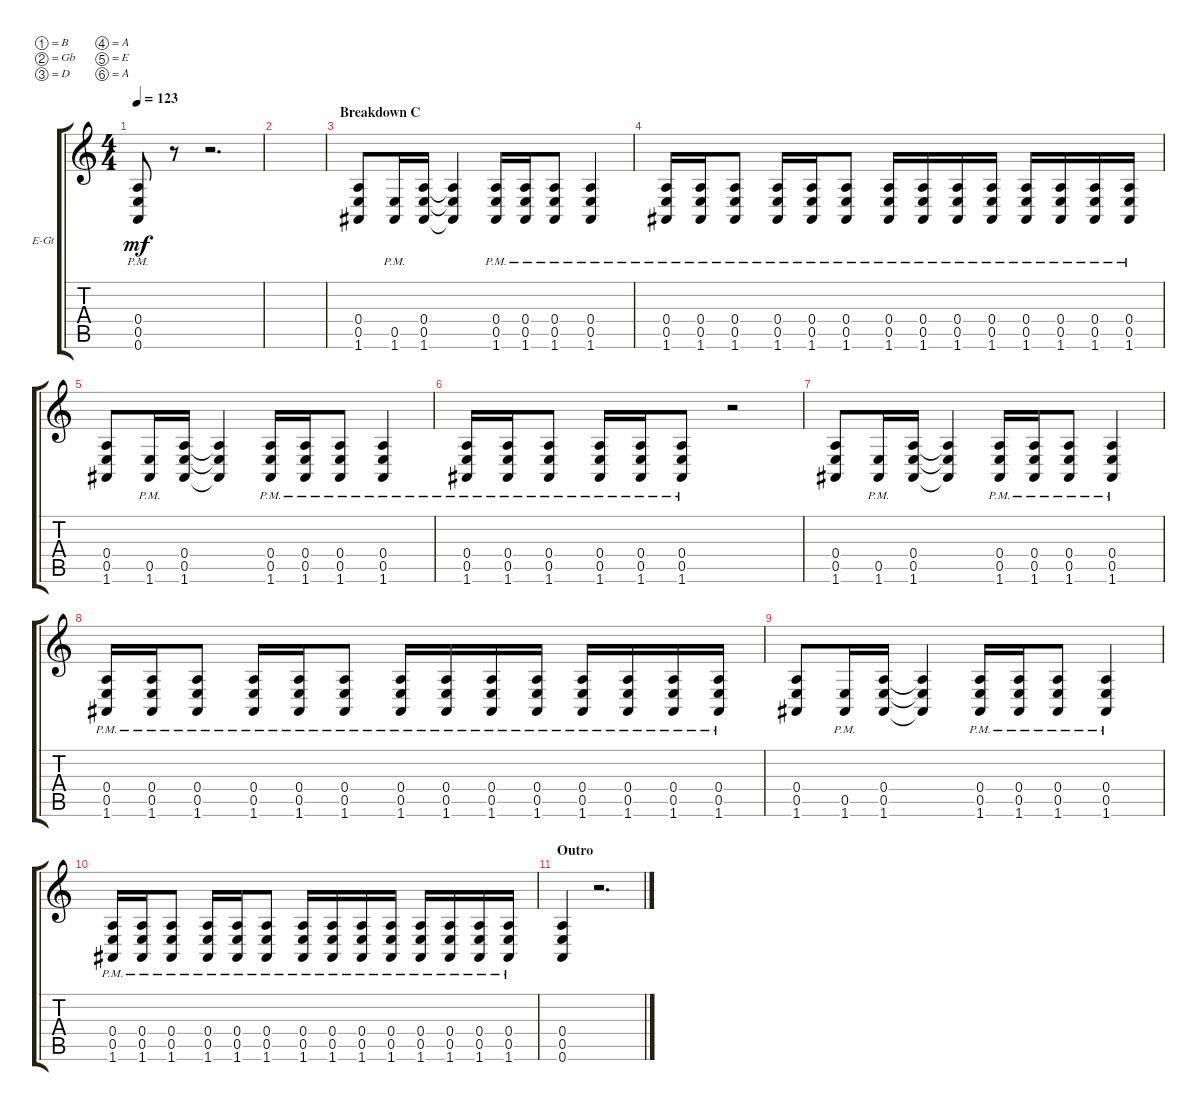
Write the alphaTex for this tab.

\bracketExtendMode groupsimilarinstruments
\firstSystemTrackNameOrientation horizontal
\otherSystemsTrackNameOrientation horizontal
\track ("Rhythm Guitar 1" "E-Gt") {instrument distortionguitar}
\staff {score tabs}
\tuning (B3 Gb3 D3 A2 E2 A1)
\ts (4 4)
\tempo 123
\clef g2
\ks aminor
(0.5{pm} 0.6{pm} 0.4{pm}).8{dy mf} r.8 r.2{d} |
|
\section ("" "Breakdown C")
(1.6 0.5 0.4).8 (1.6{pm} 0.5{pm}).16 (0.5 1.6 0.4).16 (1.6{t} 0.5{t} 0.4{t}).4 (1.6{pm} 0.5{pm} 0.4{pm}).16 (1.6{pm} 0.5{pm} 0.4{pm}).16 (1.6{pm} 0.5{pm} 0.4{pm}).8 (1.6{pm} 0.5{pm} 0.4{pm}).4 |
(1.6{pm} 0.5{pm} 0.4{pm}).16 (1.6{pm} 0.5{pm} 0.4{pm}).16 (1.6{pm} 0.5{pm} 0.4{pm}).8 (1.6{pm} 0.5{pm} 0.4{pm}).16 (1.6{pm} 0.5{pm} 0.4{pm}).16 (1.6{pm} 0.5{pm} 0.4{pm}).8 (1.6{pm} 0.5{pm} 0.4{pm}).16 (1.6{pm} 0.5{pm} 0.4{pm}).16 (1.6{pm} 0.5{pm} 0.4{pm}).16 (1.6{pm} 0.5{pm} 0.4{pm}).16 (1.6{pm} 0.5{pm} 0.4{pm}).16 (1.6{pm} 0.5{pm} 0.4{pm}).16 (1.6{pm} 0.5{pm} 0.4{pm}).16 (1.6{pm} 0.5{pm} 0.4{pm}).16 |
(1.6 0.5 0.4).8 (1.6{pm} 0.5{pm}).16 (0.5 1.6 0.4).16 (1.6{t} 0.5{t} 0.4{t}).4 (1.6{pm} 0.5{pm} 0.4{pm}).16 (1.6{pm} 0.5{pm} 0.4{pm}).16 (1.6{pm} 0.5{pm} 0.4{pm}).8 (1.6{pm} 0.5{pm} 0.4{pm}).4 |
(1.6{pm} 0.5{pm} 0.4{pm}).16 (1.6{pm} 0.5{pm} 0.4{pm}).16 (1.6{pm} 0.5{pm} 0.4{pm}).8 (1.6{pm} 0.5{pm} 0.4{pm}).16 (1.6{pm} 0.5{pm} 0.4{pm}).16 (1.6{pm} 0.5{pm} 0.4{pm}).8 r.2 |
(1.6 0.5 0.4).8 (1.6{pm} 0.5{pm}).16 (0.5 1.6 0.4).16 (1.6{t} 0.5{t} 0.4{t}).4 (1.6{pm} 0.5{pm} 0.4{pm}).16 (1.6{pm} 0.5{pm} 0.4{pm}).16 (1.6{pm} 0.5{pm} 0.4{pm}).8 (1.6{pm} 0.5{pm} 0.4{pm}).4 |
(1.6{pm} 0.5{pm} 0.4{pm}).16 (1.6{pm} 0.5{pm} 0.4{pm}).16 (1.6{pm} 0.5{pm} 0.4{pm}).8 (1.6{pm} 0.5{pm} 0.4{pm}).16 (1.6{pm} 0.5{pm} 0.4{pm}).16 (1.6{pm} 0.5{pm} 0.4{pm}).8 (1.6{pm} 0.5{pm} 0.4{pm}).16 (1.6{pm} 0.5{pm} 0.4{pm}).16 (1.6{pm} 0.5{pm} 0.4{pm}).16 (1.6{pm} 0.5{pm} 0.4{pm}).16 (1.6{pm} 0.5{pm} 0.4{pm}).16 (1.6{pm} 0.5{pm} 0.4{pm}).16 (1.6{pm} 0.5{pm} 0.4{pm}).16 (1.6{pm} 0.5{pm} 0.4{pm}).16 |
(1.6 0.5 0.4).8 (1.6{pm} 0.5{pm}).16 (0.5 1.6 0.4).16 (1.6{t} 0.5{t} 0.4{t}).4 (1.6{pm} 0.5{pm} 0.4{pm}).16 (1.6{pm} 0.5{pm} 0.4{pm}).16 (1.6{pm} 0.5{pm} 0.4{pm}).8 (1.6{pm} 0.5{pm} 0.4{pm}).4 |
(1.6{pm} 0.5{pm} 0.4{pm}).16 (1.6{pm} 0.5{pm} 0.4{pm}).16 (1.6{pm} 0.5{pm} 0.4{pm}).8 (1.6{pm} 0.5{pm} 0.4{pm}).16 (1.6{pm} 0.5{pm} 0.4{pm}).16 (1.6{pm} 0.5{pm} 0.4{pm}).8 (1.6{pm} 0.5{pm} 0.4{pm}).16 (1.6{pm} 0.5{pm} 0.4{pm}).16 (1.6{pm} 0.5{pm} 0.4{pm}).16 (1.6{pm} 0.5{pm} 0.4{pm}).16 (1.6{pm} 0.5{pm} 0.4{pm}).16 (1.6{pm} 0.5{pm} 0.4{pm}).16 (1.6{pm} 0.5{pm} 0.4{pm}).16 (1.6{pm} 0.5{pm} 0.4{pm}).16 |
\section ("" "Outro")
(0.4 0.5 0.6).4 r.2{d}
